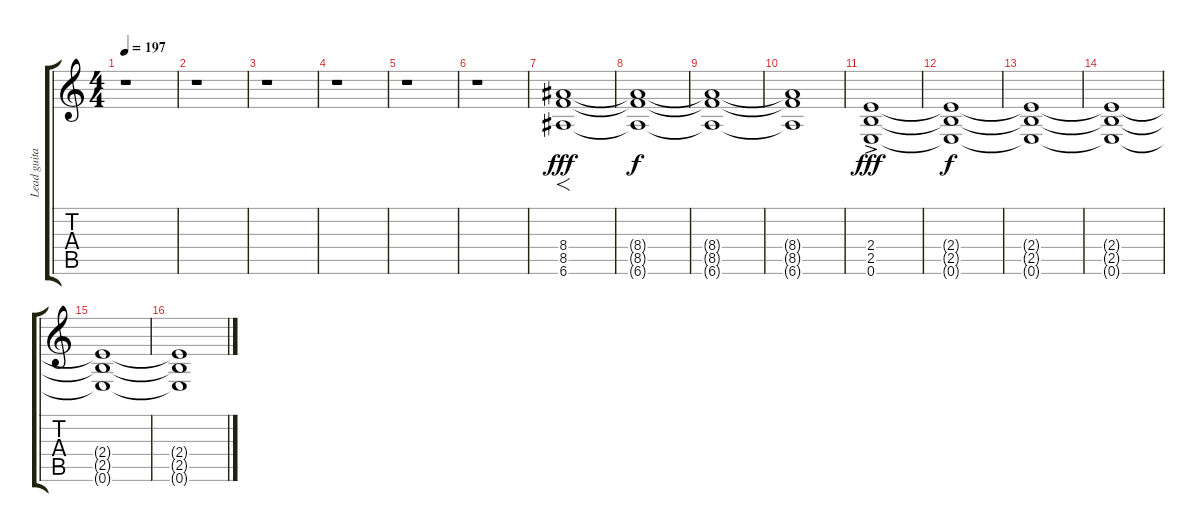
\track ("Lead guitar" "Lead guita") {instrument overdrivenguitar}
\staff {score tabs}
\tuning (E4 B3 G3 D3 A2 E2) {hide}
\ts (4 4)
\tempo 197
\clef g2
\ks c
r.1{dy f} |
r.1 |
r.1 |
r.1 |
r.1 |
r.1 |
(8.4 8.5 6.6).1{f dy fff instrument acousticgrandpiano} |
(8.4{t} 8.5{t} 6.6{t}).1{dy f} |
(8.4{t} 8.5{t} 6.6{t}).1 |
(8.4{t} 8.5{t} 6.6{t}).1 |
(2.4{ac} 2.5 0.6).1{dy fff instrument acousticgrandpiano} |
(2.4{t} 2.5{t} 0.6{t}).1{dy f} |
(2.4{t} 2.5{t} 0.6{t}).1 |
(2.4{t} 2.5{t} 0.6{t}).1 |
(2.4{t} 2.5{t} 0.6{t}).1 |
(2.4{t} 2.5{t} 0.6{t}).1
